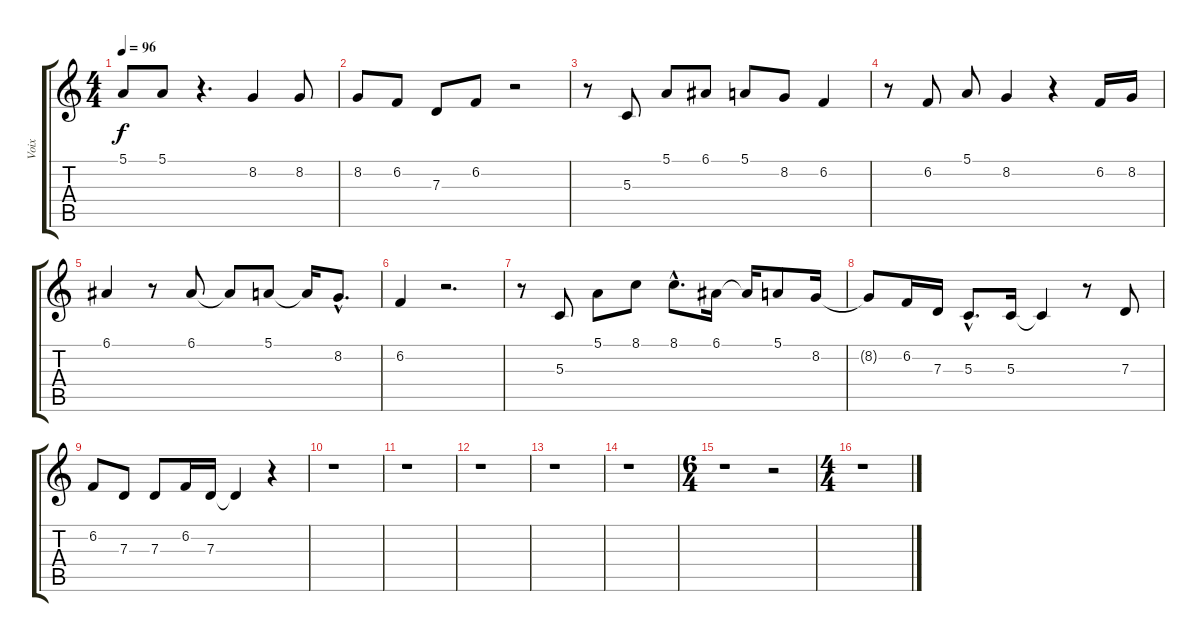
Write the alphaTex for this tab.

\track ("Voix" "Voix") {instrument accordion}
\staff {score tabs}
\tuning (E4 B3 G3 D3 A2 E2) {hide}
\ts (4 4)
\tempo 96
\clef g2
\ks c
5.1.8{dy f} 5.1.8 r.4{d} 8.2.4 8.2.8 |
8.2.8 6.2.8 7.3.8 6.2.8 r.2 |
r.8 5.3.8 5.1.8 6.1.8 5.1.8 8.2.8 6.2.4 |
r.8 6.2.8 5.1.8 8.2.4 r.4 6.2.16 8.2.16 |
6.1.4 r.8 6.1.8 6.1{t}.8 5.1.8 5.1{t}.16 8.2{hac}.8{d} |
6.2.4 r.2{d} |
r.8 5.3.8 5.1.8 8.1.8 8.1{hac}.8{d} 6.1.16 6.1{t}.16 5.1.8 8.2.16 |
8.2{t}.8 6.2.16 7.3.16 5.3{hac}.8{d} 5.3.16 5.3{t}.4 r.8 7.3.8 |
6.2.8 7.3.8 7.3.8 6.2.16 7.3.16 7.3{t}.4 r.4 |
r.1 |
r.1 |
r.1 |
r.1 |
r.1 |
\ts (6 4)
r.1 r.2 |
\ts (4 4)
r.1
